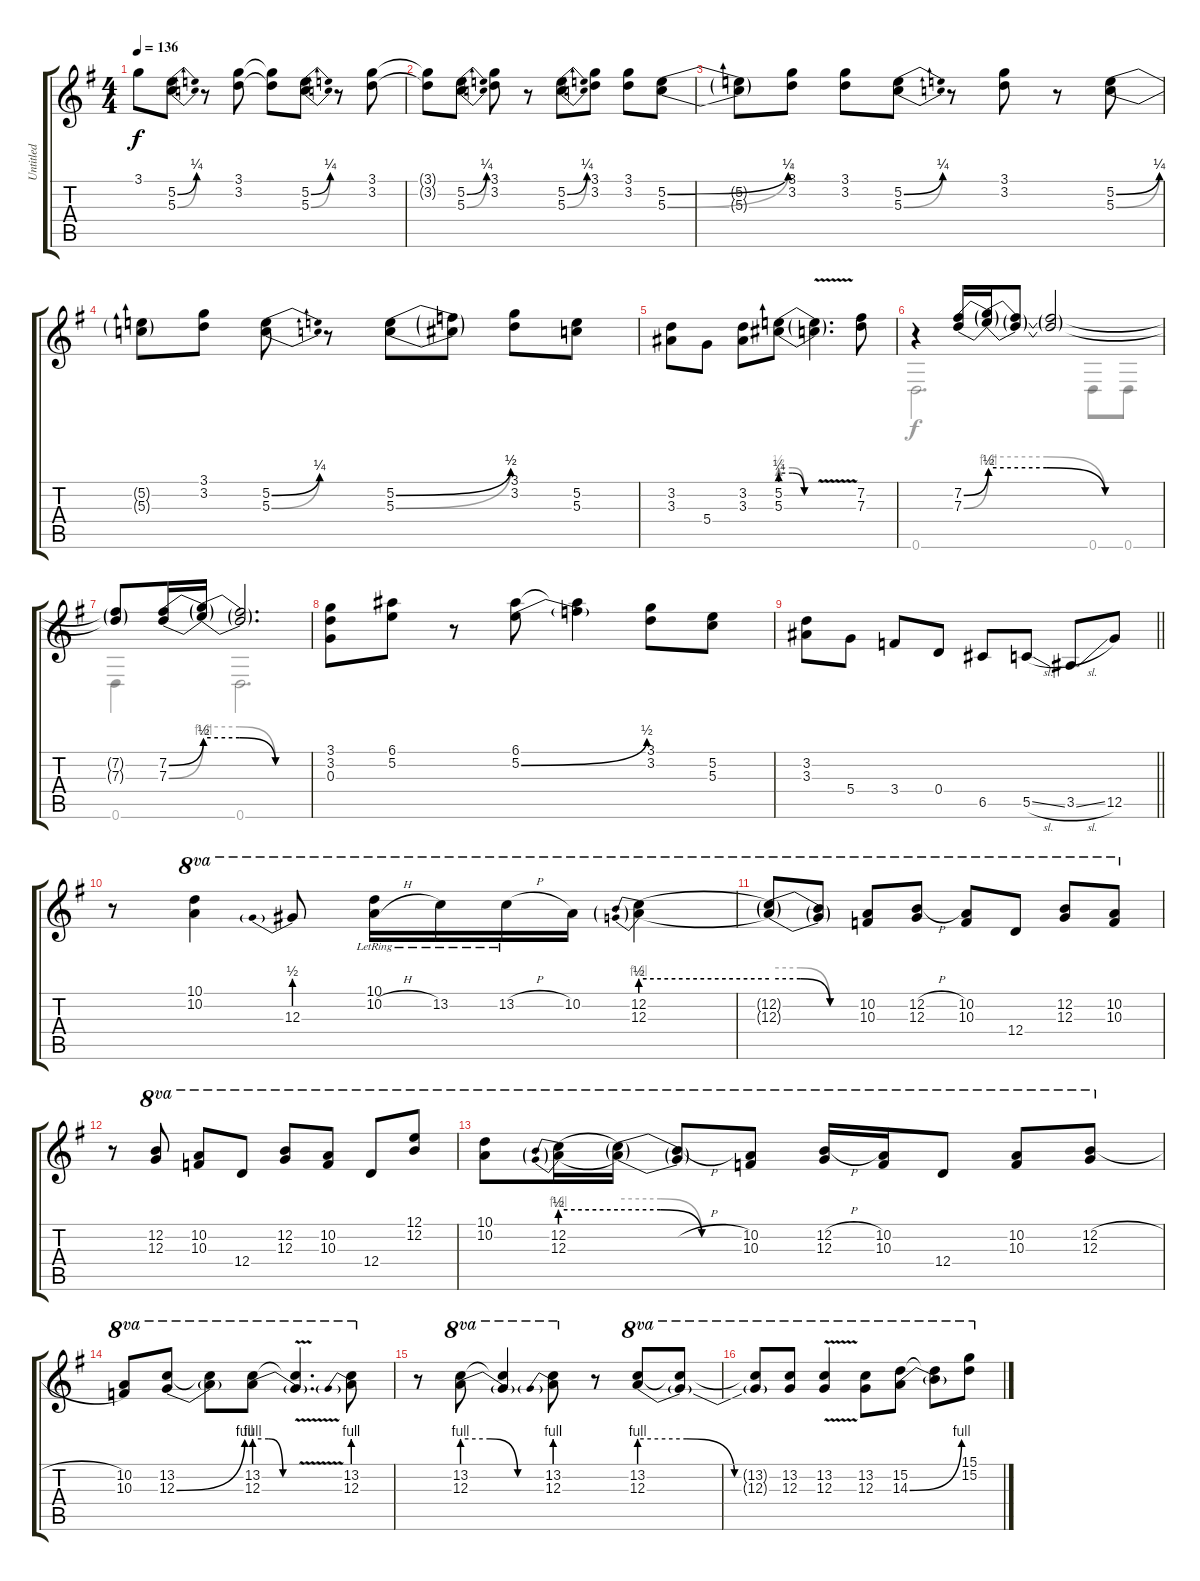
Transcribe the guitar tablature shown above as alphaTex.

\track ("Untitled" "Untitled") {instrument distortionguitar}
\staff {score tabs}
\tuning (E4 B3 G3 D3 G2 D2) {hide}
\voice
\ts (4 4)
\tempo 136
\clef g2
\ks g
3.1{t}.8{dy f} (5.2{be (bend 0 0 60 1)} 5.3{be (bend 0 0 60 1)}).8 r.8 (3.1 3.2).8 (3.1{t} 3.2{t}).8 (5.2{be (bend 0 0 60 1)} 5.3{be (bend 0 0 60 1)}).8 r.8 (3.1 3.2).8 |
(3.1{t} 3.2{t}).8 (5.2{be (bend 0 0 60 1)} 5.3{be (bend 0 0 60 1)}).8 (3.1 3.2).8 r.8 (5.2{be (bend 0 0 60 1)} 5.3{be (bend 0 0 60 1)}).8 (3.1 3.2).8 (3.1 3.2).8 (5.2{be (bend 0 0 60 1)} 5.3{be (bend 0 0 60 2)}).8 |
(5.2{t} 5.3{t}).8 (3.1 3.2).8 (3.1 3.2).8 (5.2{be (bend 0 0 60 1)} 5.3{be (bend 0 0 60 1)}).8 r.8 (3.1 3.2).8 r.8 (5.2{be (bend 0 0 60 1)} 5.3{be (bend 0 0 60 1)}).8 |
(5.2{t} 5.3{t}).8 (3.1 3.2).8 (5.2{be (bend 0 0 60 1)} 5.3{be (bend 0 0 60 1)}).8 r.8 (5.2{be (bend 0 0 60 2)} 5.3{be (bend 0 0 60 2)}).8 (5.2{t} 5.3{t}).8 (3.1 3.2).8 (5.2 5.3).8 |
(3.2 3.3).8 5.4.8 (3.2 3.3).8 (5.2{be (custom 0 1 20 1 40 0 60 0)} 5.3{be (custom 0 2 20 2 40 0 60 0)}).8 (5.2{v t} 5.3{v t}).4{d} (7.2 7.3).8 |
r.4 (7.2{be (bend 0 0 60 2)} 7.3{be (bend 0 0 60 4)}).16 (7.2{be (custom 0 2 20 2 40 0 60 0) t} 7.3{be (custom 0 4 20 4 40 0 60 0) t}).16 (7.2{t} 7.3{t}).8 (7.2{t} 7.3{t}).2 |
(7.2{t} 7.3{t}).8 (7.2{be (bend 0 0 60 2)} 7.3{be (bend 0 0 60 4)}).16 (7.2{be (custom 0 2 20 2 40 0 60 0) t} 7.3{be (custom 0 4 20 4 40 0 60 0) t}).16 (7.2{t} 7.3{t}).2{d} |
(3.1 3.2 0.3).8 (6.1 5.2).8 r.8 (6.1 5.2{be (bend 0 0 60 2)}).8 (6.1{t} 5.2{t}).4 (3.1 3.2).8 (5.2 5.3).8 |
\barLineRight lightlight
(3.2 3.3).8 5.4.8 3.4.8 0.4.8 6.5.8 5.5{sl}.8 3.5{sl}.8 12.5.8 |
r.8 (10.1 10.2).4{ot 8va} 12.3{be (prebend 0 2 60 2)}.8{ot 8va} (10.1{lr} 10.2{h lr}).16{ot 8va} 13.2{lr}.16{ot 8va} 13.2{h lr}.16{ot 8va} 10.2.16{ot 8va} (12.2{be (prebend 0 2 60 2)} 12.3{be (prebend 0 4 60 4)}).4{ot 8va} |
(12.2{be (custom 0 2 20 2 40 0 60 0) t} 12.3{be (custom 0 4 20 4 40 0 60 0) t}).8{ot 8va} (12.2{t} 12.3{t}).8{ot 8va} (10.2 10.3).8{ot 8va} (12.2{h} 12.3).8{ot 8va} (10.2 10.3).8{ot 8va} 12.4.8{ot 8va} (12.2 12.3).8{ot 8va} (10.2 10.3).8{ot 8va} |
r.8 (12.2 12.3).8{ot 8va} (10.2 10.3).8{ot 8va} 12.4.8{ot 8va} (12.2 12.3).8{ot 8va} (10.2 10.3).8{ot 8va} 12.4.8{ot 8va} (12.1 12.2).8{ot 8va} |
(10.1 10.2).8{ot 8va} (12.2{be (prebend 0 2 60 2)} 12.3{be (prebend 0 4 60 4)}).16{ot 8va} (12.2{be (custom 0 2 20 2 40 0 60 0) t} 12.3{be (custom 0 4 20 4 40 0 60 0) t}).16{ot 8va} (12.2{h t} 12.3{t}).8{ot 8va} (10.2 10.3).8{ot 8va} (12.2{h} 12.3).16{ot 8va} (10.2 10.3).16{ot 8va} 12.4.8{ot 8va} (10.2 10.3).8{ot 8va} (12.2{h} 12.3).8{ot 8va} |
(10.2 10.3).8{ot 8va} (13.2 12.3{be (bend 0 0 60 4)}).8{ot 8va} (13.2{t} 12.3{t}).8{ot 8va} (13.2 12.3{be (custom 0 4 20 4 40 0 60 0)}).8{ot 8va} (13.2{v t} 12.3{v t}).4{d ot 8va} (13.2 12.3{be (prebend 0 4 60 4)}).8{ot 8va} |
r.8 (13.2 12.3{be (custom 0 4 20 4 40 0 60 0)}).8{ot 8va} (13.2{t} 12.3{t}).4{ot 8va} (13.2 12.3{be (prebend 0 4 60 4)}).8{ot 8va} r.8 (13.2 12.3{be (custom 0 4 20 4 40 0 60 0)}).8{ot 8va} (13.2{t} 12.3{t}).8{ot 8va} |
(13.2{t} 12.3{t}).8{ot 8va} (13.2 12.3).8{ot 8va} (13.2{v} 12.3{v}).4{ot 8va} (13.2 12.3).8{ot 8va} (15.2 14.3{be (bend 0 0 60 4)}).8{ot 8va} (15.2{t} 14.3{t}).8{ot 8va} (15.1 15.2).8{ot 8va}
\voice
\clef g2
\ottava regular
\simile none
\ks g
|
|
|
|
|
0.6.2{d} 0.6.8 0.6.8 |
0.6.4 0.6.2{d} |
|
\barLineRight lightlight
|
|
|
|
|
|
|
